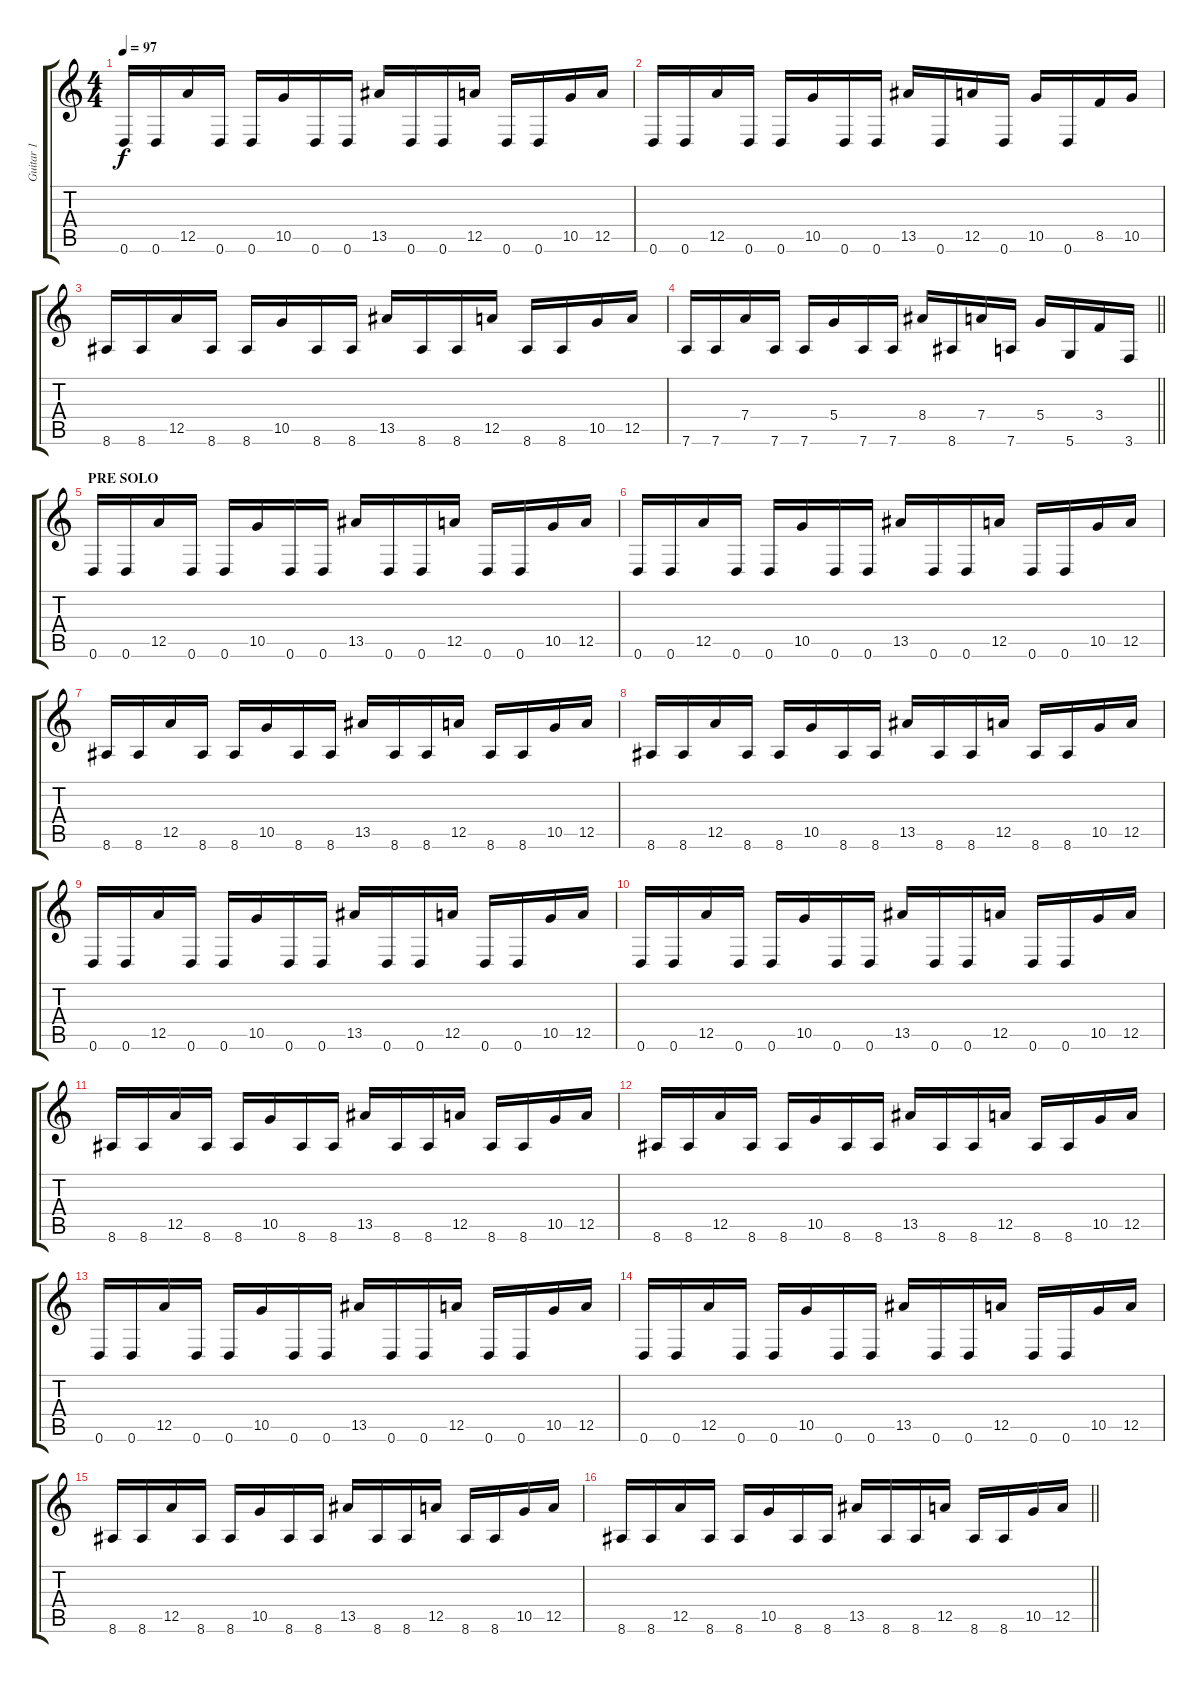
\track ("Guitar 1" "Guitar 1") {instrument distortionguitar}
\staff {score tabs}
\tuning (E4 B3 G3 D3 A2 D2) {hide}
\ts (4 4)
\tempo 97
\clef g2
\ks c
0.6.16{dy f} 0.6.16 12.5.16 0.6.16 0.6.16 10.5.16 0.6.16 0.6.16 13.5.16 0.6.16 0.6.16 12.5.16 0.6.16 0.6.16 10.5.16 12.5.16 |
0.6.16 0.6.16 12.5.16 0.6.16 0.6.16 10.5.16 0.6.16 0.6.16 13.5.16 0.6.16 12.5.16 0.6.16 10.5.16 0.6.16 8.5.16 10.5.16 |
8.6.16 8.6.16 12.5.16 8.6.16 8.6.16 10.5.16 8.6.16 8.6.16 13.5.16 8.6.16 8.6.16 12.5.16 8.6.16 8.6.16 10.5.16 12.5.16 |
\barLineRight lightlight
7.6.16 7.6.16 7.4.16 7.6.16 7.6.16 5.4.16 7.6.16 7.6.16 8.4.16 8.6.16 7.4.16 7.6.16 5.4.16 5.6.16 3.4.16 3.6.16 |
\section ("" "PRE SOLO")
0.6.16 0.6.16 12.5.16 0.6.16 0.6.16 10.5.16 0.6.16 0.6.16 13.5.16 0.6.16 0.6.16 12.5.16 0.6.16 0.6.16 10.5.16 12.5.16 |
0.6.16 0.6.16 12.5.16 0.6.16 0.6.16 10.5.16 0.6.16 0.6.16 13.5.16 0.6.16 0.6.16 12.5.16 0.6.16 0.6.16 10.5.16 12.5.16 |
8.6.16 8.6.16 12.5.16 8.6.16 8.6.16 10.5.16 8.6.16 8.6.16 13.5.16 8.6.16 8.6.16 12.5.16 8.6.16 8.6.16 10.5.16 12.5.16 |
8.6.16 8.6.16 12.5.16 8.6.16 8.6.16 10.5.16 8.6.16 8.6.16 13.5.16 8.6.16 8.6.16 12.5.16 8.6.16 8.6.16 10.5.16 12.5.16 |
0.6.16 0.6.16 12.5.16 0.6.16 0.6.16 10.5.16 0.6.16 0.6.16 13.5.16 0.6.16 0.6.16 12.5.16 0.6.16 0.6.16 10.5.16 12.5.16 |
0.6.16 0.6.16 12.5.16 0.6.16 0.6.16 10.5.16 0.6.16 0.6.16 13.5.16 0.6.16 0.6.16 12.5.16 0.6.16 0.6.16 10.5.16 12.5.16 |
8.6.16 8.6.16 12.5.16 8.6.16 8.6.16 10.5.16 8.6.16 8.6.16 13.5.16 8.6.16 8.6.16 12.5.16 8.6.16 8.6.16 10.5.16 12.5.16 |
8.6.16 8.6.16 12.5.16 8.6.16 8.6.16 10.5.16 8.6.16 8.6.16 13.5.16 8.6.16 8.6.16 12.5.16 8.6.16 8.6.16 10.5.16 12.5.16 |
0.6.16 0.6.16 12.5.16 0.6.16 0.6.16 10.5.16 0.6.16 0.6.16 13.5.16 0.6.16 0.6.16 12.5.16 0.6.16 0.6.16 10.5.16 12.5.16 |
0.6.16 0.6.16 12.5.16 0.6.16 0.6.16 10.5.16 0.6.16 0.6.16 13.5.16 0.6.16 0.6.16 12.5.16 0.6.16 0.6.16 10.5.16 12.5.16 |
8.6.16 8.6.16 12.5.16 8.6.16 8.6.16 10.5.16 8.6.16 8.6.16 13.5.16 8.6.16 8.6.16 12.5.16 8.6.16 8.6.16 10.5.16 12.5.16 |
\barLineRight lightlight
8.6.16 8.6.16 12.5.16 8.6.16 8.6.16 10.5.16 8.6.16 8.6.16 13.5.16 8.6.16 8.6.16 12.5.16 8.6.16 8.6.16 10.5.16 12.5.16
